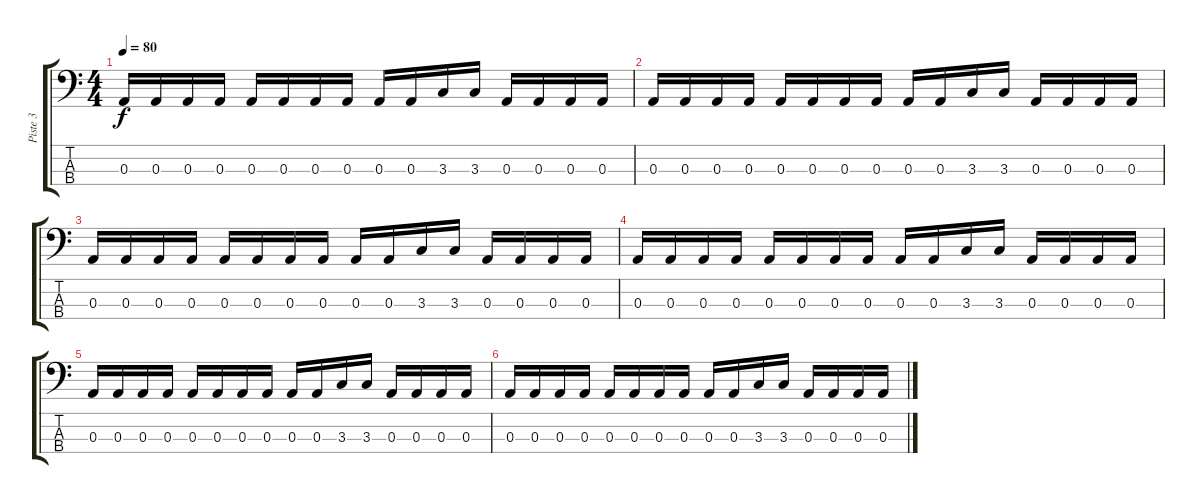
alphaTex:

\track ("Piste 3" "Piste 3") {instrument electricbassfinger}
\staff {score tabs}
\tuning (G2 D2 A1 E1) {hide}
\ts (4 4)
\tempo 80
\clef f4
\ks aminor
0.3.16{dy f} 0.3.16 0.3.16 0.3.16 0.3.16 0.3.16 0.3.16 0.3.16 0.3.16 0.3.16 3.3.16 3.3.16 0.3.16 0.3.16 0.3.16 0.3.16 |
0.3.16 0.3.16 0.3.16 0.3.16 0.3.16 0.3.16 0.3.16 0.3.16 0.3.16 0.3.16 3.3.16 3.3.16 0.3.16 0.3.16 0.3.16 0.3.16 |
0.3.16 0.3.16 0.3.16 0.3.16 0.3.16 0.3.16 0.3.16 0.3.16 0.3.16 0.3.16 3.3.16 3.3.16 0.3.16 0.3.16 0.3.16 0.3.16 |
0.3.16 0.3.16 0.3.16 0.3.16 0.3.16 0.3.16 0.3.16 0.3.16 0.3.16 0.3.16 3.3.16 3.3.16 0.3.16 0.3.16 0.3.16 0.3.16 |
0.3.16 0.3.16 0.3.16 0.3.16 0.3.16 0.3.16 0.3.16 0.3.16 0.3.16 0.3.16 3.3.16 3.3.16 0.3.16 0.3.16 0.3.16 0.3.16 |
0.3.16 0.3.16 0.3.16 0.3.16 0.3.16 0.3.16 0.3.16 0.3.16 0.3.16 0.3.16 3.3.16 3.3.16 0.3.16 0.3.16 0.3.16 0.3.16
